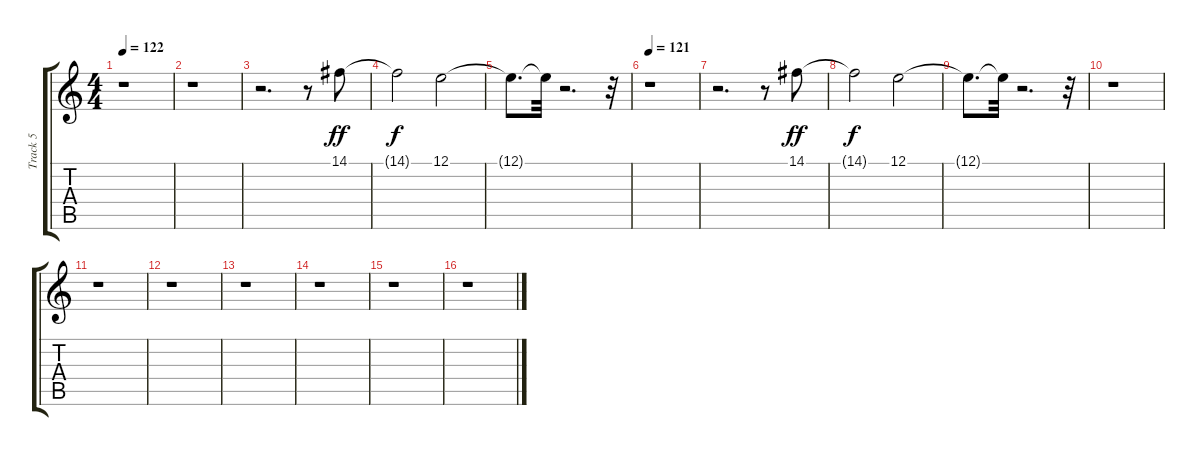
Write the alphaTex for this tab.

\track ("Track 5" "Track 5") {instrument lead1square}
\staff {score tabs}
\tuning (E4 B3 G3 D3 A2 E2) {hide}
\ts (4 4)
\tempo 122
\clef g2
\ks c
r.1{dy f} |
r.1 |
r.2{d} r.8 14.1.8{dy ff} |
14.1{t}.2{dy f} 12.1.2 |
12.1{t}.8{d} 12.1{t}.32 r.2{d} r.32 |
\tempo 121
r.1 |
r.2{d} r.8 14.1.8{dy ff} |
14.1{t}.2{dy f} 12.1.2 |
12.1{t}.8{d} 12.1{t}.32 r.2{d} r.32 |
r.1 |
r.1 |
r.1 |
r.1 |
r.1 |
r.1 |
r.1
